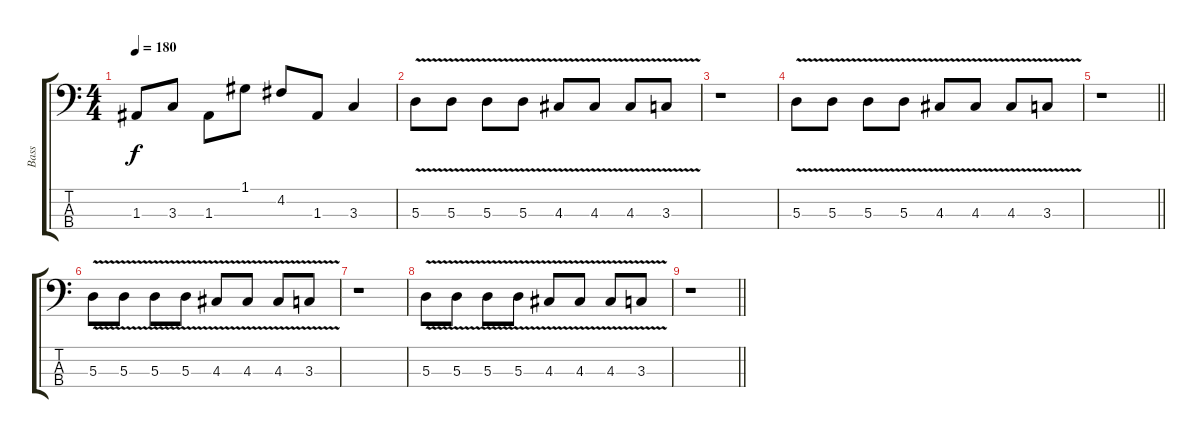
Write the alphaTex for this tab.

\track ("Bass" "Bass") {instrument electricbassfinger}
\staff {score tabs}
\tuning (G2 D2 A1 E1) {hide}
\ts (4 4)
\tempo 180
\clef f4
\ks c
1.3.8{dy f} 3.3.8 1.3.8 1.1.8 4.2.8 1.3.8 3.3.4 |
5.3{v}.8 5.3{v}.8 5.3{v}.8 5.3{v}.8 4.3{v}.8 4.3{v}.8 4.3{v}.8 3.3{v}.8 |
r.1 |
5.3{v}.8 5.3{v}.8 5.3{v}.8 5.3{v}.8 4.3{v}.8 4.3{v}.8 4.3{v}.8 3.3{v}.8 |
\barLineRight lightlight
r.1 |
5.3{v}.8 5.3{v}.8 5.3{v}.8 5.3{v}.8 4.3{v}.8 4.3{v}.8 4.3{v}.8 3.3{v}.8 |
r.1 |
5.3{v}.8 5.3{v}.8 5.3{v}.8 5.3{v}.8 4.3{v}.8 4.3{v}.8 4.3{v}.8 3.3{v}.8 |
\barLineRight lightlight
r.1
